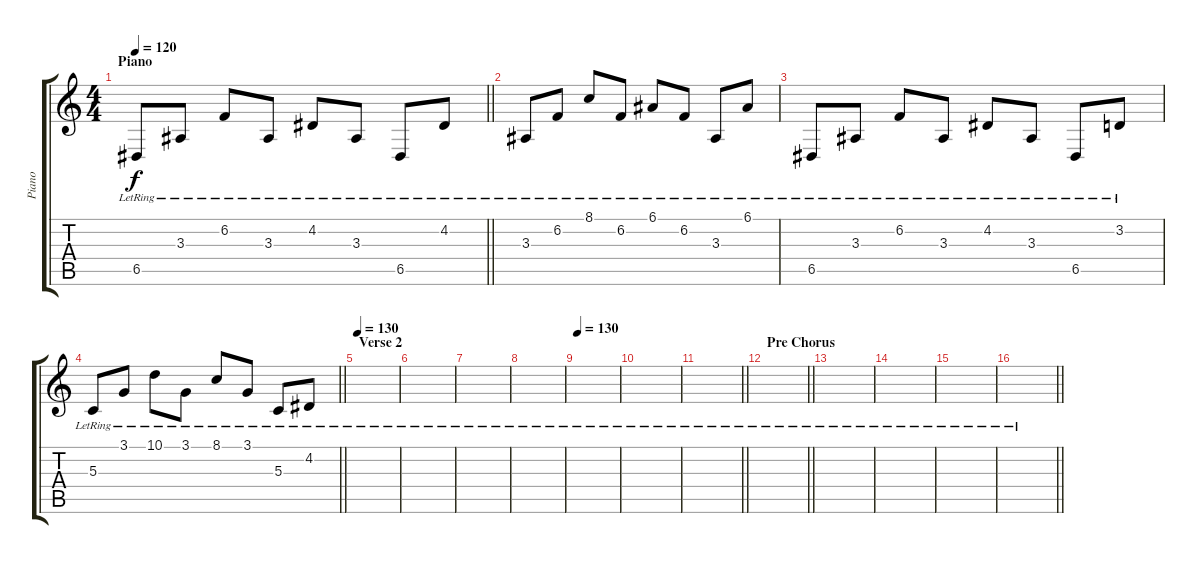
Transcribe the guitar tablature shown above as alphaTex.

\track ("Piano" "Piano") {instrument brightacousticpiano}
\staff {score tabs}
\tuning (E4 B3 G3 D3 A2 E2) {hide}
\ts (4 4)
\section ("" "Piano")
\tempo 120
\clef g2
\barLineRight lightlight
\ks c
6.5{lr}.8{dy f} 3.3{lr}.8 6.2{lr}.8 3.3{lr}.8 4.2{lr}.8 3.3{lr}.8 6.5{lr}.8 4.2{lr}.8 |
3.3{lr}.8 6.2{lr}.8 8.1{lr}.8 6.2{lr}.8 6.1{lr}.8 6.2{lr}.8 3.3{lr}.8 6.1{lr}.8 |
6.5{lr}.8 3.3{lr}.8 6.2{lr}.8 3.3{lr}.8 4.2{lr}.8 3.3{lr}.8 6.5{lr}.8 3.2{lr}.8 |
\barLineRight lightlight
5.3{lr}.8 3.1{lr}.8 10.1{lr}.8 3.1{lr}.8 8.1{lr}.8 3.1{lr}.8 5.3{lr}.8 4.2{lr}.8 |
\section ("" "Verse 2")
\tempo 130
|
|
|
|
\tempo 130
|
|
\barLineRight lightlight
|
\section ("" "Pre Chorus")
\barLineRight lightlight
|
|
|
|
\barLineRight lightlight
